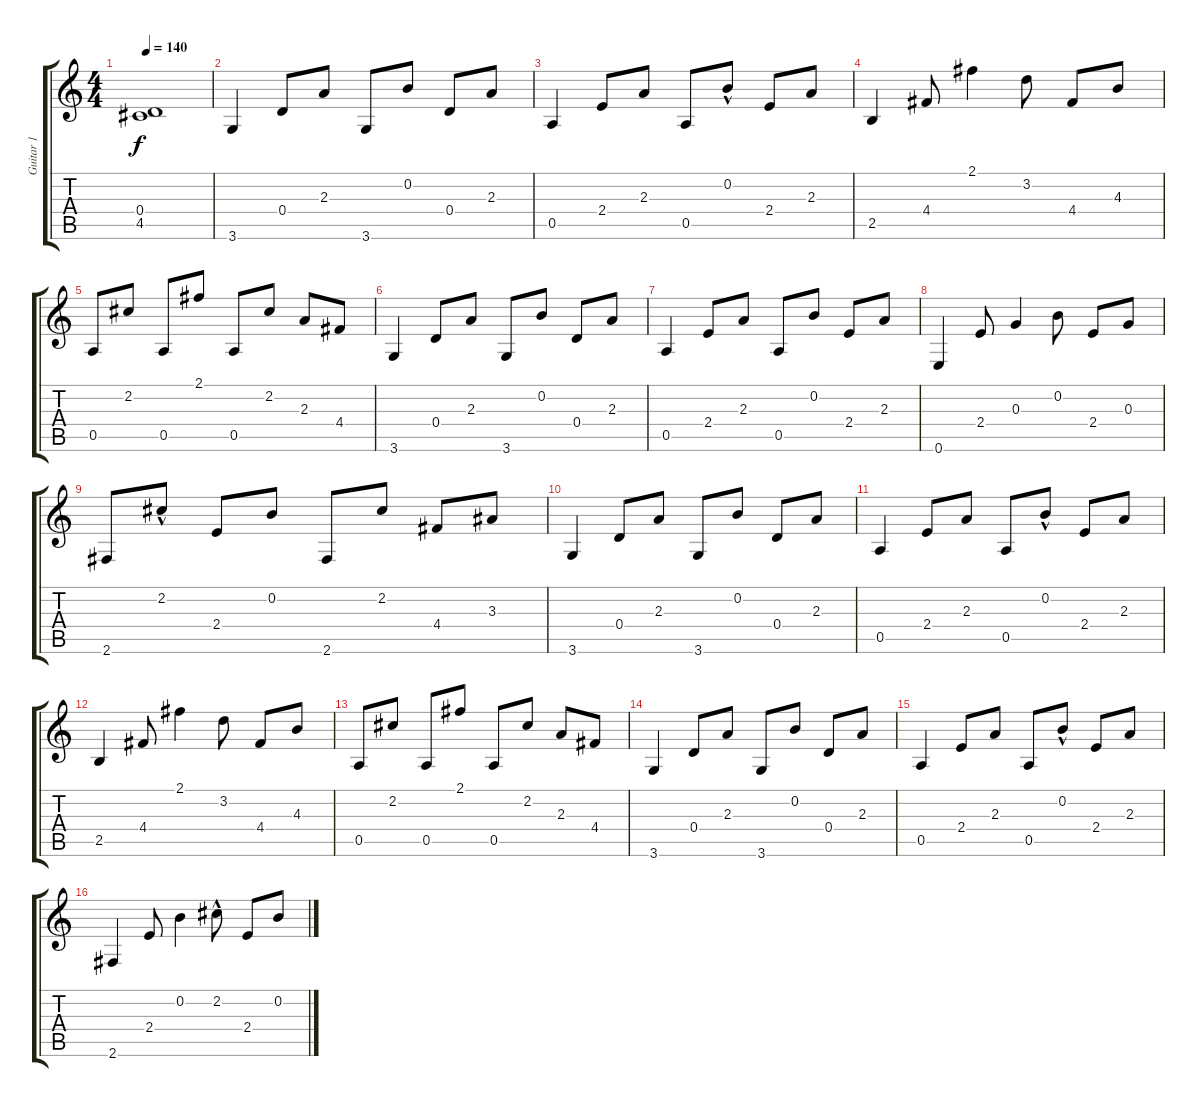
\track ("Guitar 1" "Guitar 1") {instrument acousticguitarsteel}
\staff {score tabs}
\tuning (E4 B3 G3 D3 A2 E2) {hide}
\ts (4 4)
\tempo 140
\clef g2
\ks c
(0.4 4.5).1{dy f} |
3.6.4 0.4.8 2.3.8 3.6.8 0.2.8 0.4.8 2.3.8 |
0.5.4 2.4.8 2.3.8 0.5.8 0.2{hac}.8 2.4.8 2.3.8 |
2.5.4 4.4.8 2.1.4 3.2.8 4.4.8 4.3.8 |
0.5.8 2.2.8 0.5.8 2.1.8 0.5.8 2.2.8 2.3.8 4.4.8 |
3.6.4 0.4.8 2.3.8 3.6.8 0.2.8 0.4.8 2.3.8 |
0.5.4 2.4.8 2.3.8 0.5.8 0.2.8 2.4.8 2.3.8 |
0.6.4 2.4.8 0.3.4 0.2.8 2.4.8 0.3.8 |
2.6.8 2.2{hac}.8 2.4.8 0.2.8 2.6.8 2.2.8 4.4.8 3.3.8 |
3.6.4 0.4.8 2.3.8 3.6.8 0.2.8 0.4.8 2.3.8 |
0.5.4 2.4.8 2.3.8 0.5.8 0.2{hac}.8 2.4.8 2.3.8 |
2.5.4 4.4.8 2.1.4 3.2.8 4.4.8 4.3.8 |
0.5.8 2.2.8 0.5.8 2.1.8 0.5.8 2.2.8 2.3.8 4.4.8 |
3.6.4 0.4.8 2.3.8 3.6.8 0.2.8 0.4.8 2.3.8 |
0.5.4 2.4.8 2.3.8 0.5.8 0.2{hac}.8 2.4.8 2.3.8 |
2.6.4 2.4.8 0.2.4 2.2{hac}.8 2.4.8 0.2.8
